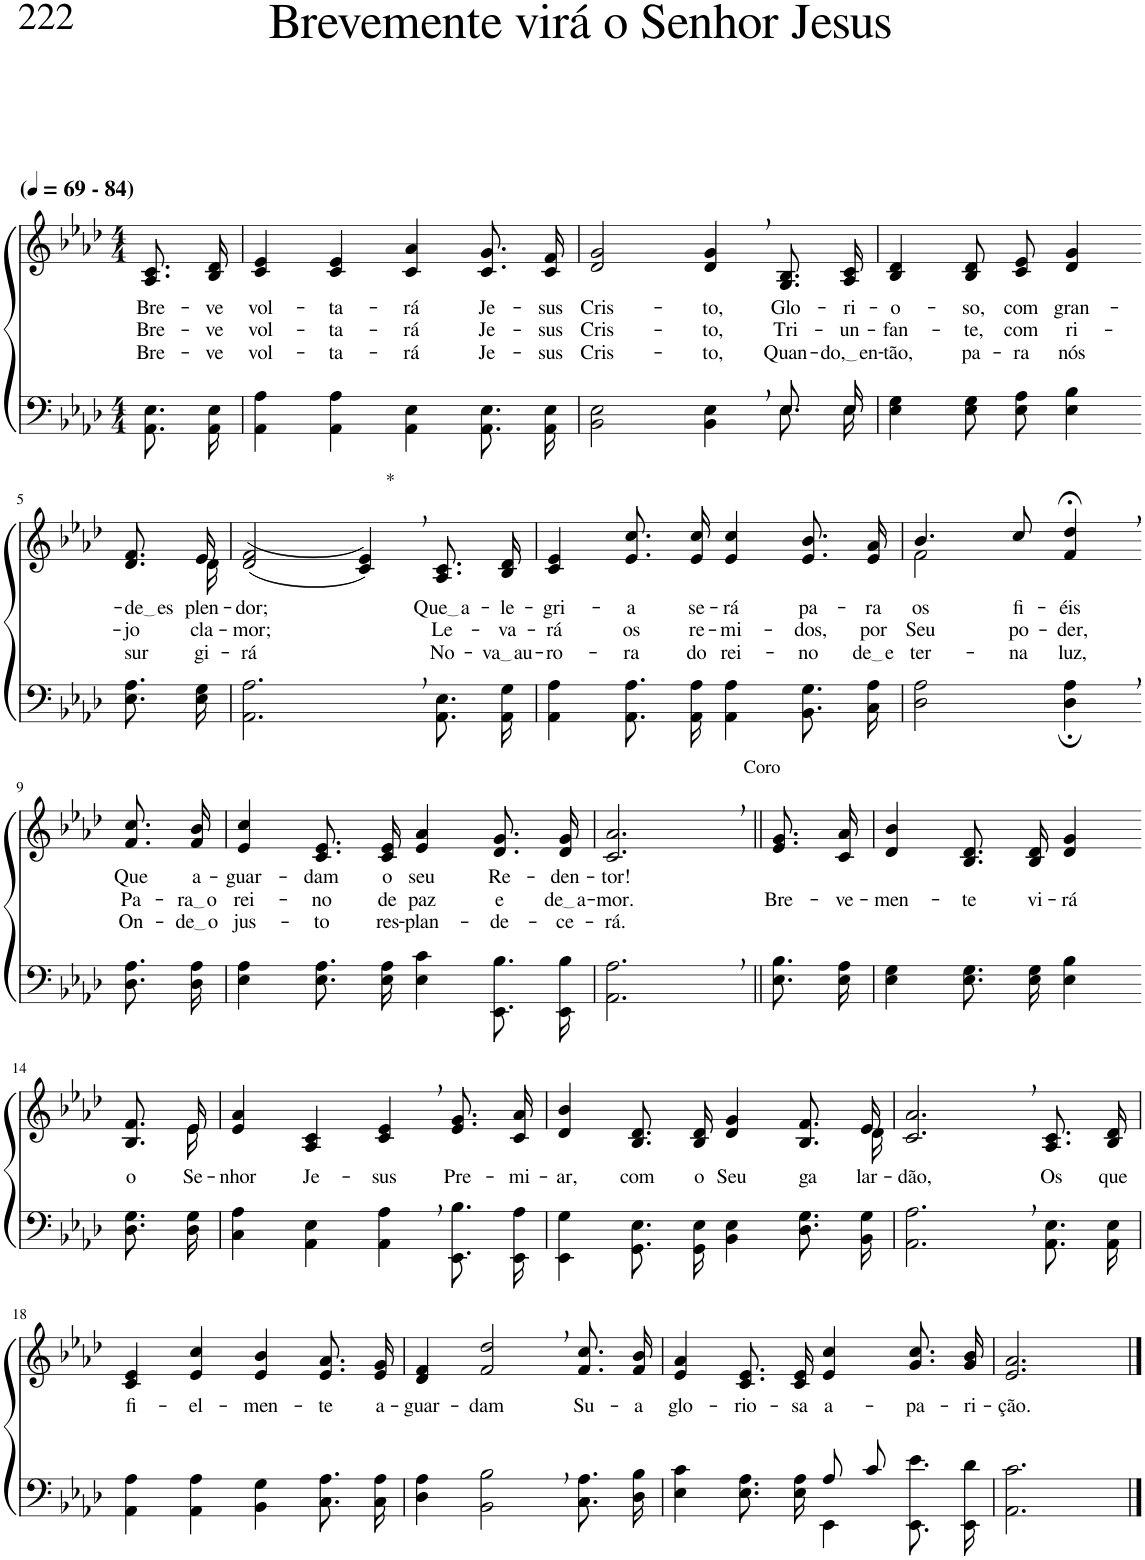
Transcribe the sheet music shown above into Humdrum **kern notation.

**kern	**kern	**text	**text	**text
*part2	*part1	*part1	*part1	*part1
*staff2	*staff1	*staff1	*staff1	*staff1
*I"Parte III e IV	*I"Parte I e II	*	*	*
*clefF4	*clefG2	*	*	*
*Trd-1c-2	*Trd-1c-2	*	*	*
*k[b-e-a-d-]	*k[b-e-a-d-]	*	*	*
*M4/4	*M4/4	*	*	*
*MM69	*MM69	*	*	*
=1	=1	=1	=1	=1
!	!LO:TX:a:B:t=(	!	!	!
!	!LO:TX:a:B:t=- 84)	!	!	!
!	!	!LO:LY:b	!LO:LY:b	!LO:LY:b
8.AA-/ 8.E-/L	8.A-/ 8.c/L	Bre-	Bre-	Bre-
!	!	!LO:LY:b	!LO:LY:b	!LO:LY:b
16AA-/ 16E-/Jk	16B-/ 16d-/Jk	-ve	-ve	-ve
=2	=2	=2	=2	=2
!	!	!LO:LY:b	!LO:LY:b	!LO:LY:b
4AA-\ 4A-\	4c/ 4e-/	vol-	vol-	vol-
!	!	!LO:LY:b	!LO:LY:b	!LO:LY:b
4AA-\ 4A-\	4c/ 4e-/	-ta-	-ta-	-ta-
!	!	!LO:LY:b	!LO:LY:b	!LO:LY:b
4AA-\ 4E-\	4c/ 4a-/	-rá	-rá	-rá
!	!	!LO:LY:b	!LO:LY:b	!LO:LY:b
8.AA-/ 8.E-/L	8.c/ 8.g/L	Je-	Je-	Je-
!	!	!LO:LY:b	!LO:LY:b	!LO:LY:b
16AA-/ 16E-/Jk	16c/ 16f/Jk	-sus	-sus	-sus
=3	=3	=3	=3	=3
*^	*	*	*	*
!	!	!	!LO:LY:b	!LO:LY:b	!LO:LY:b
2.ryy	2BB-\ 2E-\	2d-/ 2g/	Cris-	Cris-	Cris-
!	!	!	!LO:LY:b	!LO:LY:b	!LO:LY:b
.	4BB-\ 4E-\	4d-/, 4g/,	-to,	-to,	-to,
!	!	!	!LO:LY:b	!LO:LY:b	!LO:LY:b
8.E-/L	8.E-\L	8.G/ 8.B-/L	Glo-	Tri-	Quan-
!	!	!	!LO:LY:b	!LO:LY:b	!LO:LY:b
16E-/Jk	16E-\Jk	16A-/ 16c/Jk	-ri-	-un-	do, en
=4	=4	=4	=4	=4	=4
!	!	!	!LO:LY:b	!LO:LY:b	!LO:LY:b
*v	*v	*	*	*	*
4E-\ 4G\	4B-/ 4d-/	-o-	-fan-	-tão,
!	!	!LO:LY:b	!LO:LY:b	!LO:LY:b
8E-\ 8G\L	8B-/ 8d-/L	-so,	-te,	pa-
!	!	!LO:LY:b	!LO:LY:b	!LO:LY:b
8E-\ 8A-\J	8c/ 8e-/J	com	com	-ra
!	!	!LO:LY:b	!LO:LY:b	!LO:LY:b
4E-\ 4B-\	4d-/ 4g/	gran-	ri-	nós
!!LO:LB:g=z
=5-	=5-	=5-	=5-	=5-
!	!	!LO:LY:b	!LO:LY:b	!LO:LY:b
*	*^	*	*	*
8.E-\ 8.A-\L	8.d-/ 8.f/L	8.ryy	de es	-jo	sur-
!	!	!	!LO:LY:b	!LO:LY:b	!LO:LY:b
16E-\ 16G\Jk	16e-/Jk	16d-\	-plen-	cla-	-gi-
=6	=6	=6	=6	=6	=6
!	!	!	!LO:LY:b	!LO:LY:b	!LO:LY:b
*	*v	*v	*	*	*
2.AA-\, 2.A-\,	((2d-/ 2f/	-dor;	-mor;	-rá
!	!LO:TX:a:t=*	!	!	!
.	4c/, 4e-/,))	.	.	.
!	!	!LO:LY:b	!LO:LY:b	!LO:LY:b
8.AA-\ 8.E-\L	8.A-/ 8.c/L	Que a	Le-	No-
!	!	!LO:LY:b	!LO:LY:b	!LO:LY:b
16AA-\ 16G\Jk	16B-/ 16d-/Jk	-le-	-va-	va au
=7	=7	=7	=7	=7
!	!	!LO:LY:b	!LO:LY:b	!LO:LY:b
4AA-\ 4A-\	4c/ 4e-/	-gri-	-rá	-ro-
!	!	!LO:LY:b	!LO:LY:b	!LO:LY:b
8.AA-\ 8.A-\L	8.e-/ 8.cc/L	-a	os	-ra
!	!	!LO:LY:b	!LO:LY:b	!LO:LY:b
16AA-\ 16A-\Jk	16e-/ 16cc/Jk	se-	re-	do
!	!	!LO:LY:b	!LO:LY:b	!LO:LY:b
4AA-\ 4A-\	4e-/ 4cc/	-rá	-mi-	rei-
!	!	!LO:LY:b	!LO:LY:b	!LO:LY:b
8.BB-\ 8.G\L	8.e-/ 8.b-/L	pa-	-dos,	-no
!	!	!LO:LY:b	!LO:LY:b	!LO:LY:b
16C\ 16A-\Jk	16e-/ 16a-/Jk	-ra	por	de e
=8	=8	=8	=8	=8
*	*^	*	*	*
!	!	!	!LO:LY:b	!LO:LY:b	!LO:LY:b
2D-\ 2A-\	4.b-/	2f\	-os	Seu	-ter-
!	!	!	!LO:LY:b	!LO:LY:b	!LO:LY:b
.	8cc/	.	fi-	po-	-na
!	!	!	!LO:LY:b	!LO:LY:b	!LO:LY:b
4D-\;, 4A-\;,	4f/;<, 4dd-/;<,	4ryy	-éis	-der,	luz,
!!LO:LB:g=z
=9-	=9-	=9-	=9-	=9-	=9-
!	!	!	!LO:LY:b	!LO:LY:b	!LO:LY:b
*	*v	*v	*	*	*
8.D-\ 8.A-\L	8.f/ 8.cc/L	Que	Pa-	On-
!	!	!LO:LY:b	!LO:LY:b	!LO:LY:b
16D-\ 16A-\Jk	16f/ 16b-/Jk	a-	ra o	de o
=10	=10	=10	=10	=10
!	!	!LO:LY:b	!LO:LY:b	!LO:LY:b
4E-\ 4A-\	4e-/ 4cc/	-guar-	rei-	jus-
!	!	!LO:LY:b	!LO:LY:b	!LO:LY:b
8.E-\ 8.A-\L	8.c/ 8.e-/L	-dam	-no	-to
!	!	!LO:LY:b	!LO:LY:b	!LO:LY:b
16E-\ 16A-\Jk	16c/ 16e-/Jk	o	de	res-
!	!	!LO:LY:b	!LO:LY:b	!LO:LY:b
4E-\ 4c\	4e-/ 4a-/	seu	paz	-plan-
!	!	!LO:LY:b	!LO:LY:b	!LO:LY:b
8.EE-/ 8.B-/L	8.d-/ 8.g/L	Re-	e	-de-
!	!	!LO:LY:b	!LO:LY:b	!LO:LY:b
16EE-/ 16B-/Jk	16d-/ 16g/Jk	-den-	de a	-ce-
=11	=11	=11	=11	=11
!	!LO:TX:a:t=Coro	!	!	!
!	!	!LO:LY:b	!LO:LY:b	!LO:LY:b
2.AA-\, 2.A-\,	2.c/, 2.a-/,	-tor!	-mor.	-rá.
=12||	=12||	=12||	=12||	=12||
!	!	!	!LO:LY:b	!
8.E-\ 8.B-\L	8.e-/ 8.g/L	.	Bre-	.
!	!	!	!LO:LY:b	!
16E-\ 16A-\Jk	16c/ 16a-/Jk	.	-ve-	.
=13	=13	=13	=13	=13
!	!	!	!LO:LY:b	!
4E-\ 4G\	4d-/ 4b-/	.	-men-	.
!	!	!	!LO:LY:b	!
8.E-\ 8.G\L	8.B-/ 8.d-/L	.	-te	.
!	!	!	!LO:LY:b	!
16E-\ 16G\Jk	16B-/ 16d-/Jk	.	vi-	.
!	!	!	!LO:LY:b	!
4E-\ 4B-\	4d-/ 4g/	.	-rá	.
!!LO:LB:g=z
=14-	=14-	=14-	=14-	=14-
*	*^	*	*	*
!	!	!	!LO:LY:b	!	!
8.D-\ 8.G\L	8.ryy	8.B-/ 8.f/L	o	.	.
!	!	!	!LO:LY:b	!	!
16D-\ 16G\Jk	16e-\	16e-/Jk	Se-	.	.
=15	=15	=15	=15	=15	=15
!	!	!	!LO:LY:b	!	!
*	*v	*v	*	*	*
4C\ 4A-\	4e-/ 4a-/	-nhor	.	.
!	!	!LO:LY:b	!	!
4AA-\ 4E-\	4A-/ 4c/	Je-	.	.
!	!	!LO:LY:b	!	!
4AA-\, 4A-\,	4c/, 4e-/,	-sus	.	.
!	!	!LO:LY:b	!	!
8.EE-/ 8.B-/L	8.e-/ 8.g/L	Pre-	.	.
!	!	!LO:LY:b	!	!
16EE-/ 16A-/Jk	16c/ 16a-/Jk	-mi-	.	.
=16	=16	=16	=16	=16
!	!	!LO:LY:b	!	!
*	*^	*	*	*
4EE-\ 4G\	4d-/ 4b-/	2...ryy	-ar,	.	.
!	!	!	!LO:LY:b	!	!
8.GG/ 8.E-/L	8.B-/ 8.d-/L	.	com	.	.
!	!	!	!LO:LY:b	!	!
16GG/ 16E-/Jk	16B-/ 16d-/Jk	.	o	.	.
!	!	!	!LO:LY:b	!	!
4BB-\ 4E-\	4d-/ 4g/	.	Seu	.	.
!	!	!	!LO:LY:b	!	!
8.D-\ 8.G\L	8.B-/ 8.f/L	.	ga-	.	.
!	!	!	!LO:LY:b	!	!
16BB-\ 16G\Jk	16e-/Jk	16d-\	-lar-	.	.
=17	=17	=17	=17	=17	=17
!	!	!	!LO:LY:b	!	!
*	*v	*v	*	*	*
2.AA-\, 2.A-\,	2.c/, 2.a-/,	-dão,	.	.
!	!	!LO:LY:b	!	!
8.AA-/ 8.E-/L	8.A-/ 8.c/L	Os	.	.
!	!	!LO:LY:b	!	!
16AA-/ 16E-/Jk	16B-/ 16d-/Jk	que	.	.
!!LO:LB:g=z
=18	=18	=18	=18	=18
!	!	!LO:LY:b	!	!
4AA-\ 4A-\	4c/ 4e-/	fi-	.	.
!	!	!LO:LY:b	!	!
4AA-\ 4A-\	4e-/ 4cc/	-el-	.	.
!	!	!LO:LY:b	!	!
4BB-\ 4G\	4e-/ 4b-/	-men-	.	.
!	!	!LO:LY:b	!	!
8.C\ 8.A-\L	8.e-/ 8.a-/L	-te	.	.
!	!	!LO:LY:b	!	!
16C\ 16A-\Jk	16e-/ 16g/Jk	a-	.	.
=19	=19	=19	=19	=19
!	!	!LO:LY:b	!	!
4D-\ 4A-\	4d-/ 4f/	-guar-	.	.
!	!	!LO:LY:b	!	!
2BB-\, 2B-\,	2f/, 2dd-/,	-dam	.	.
!	!	!LO:LY:b	!	!
8.C\ 8.A-\L	8.f/ 8.cc/L	Su-	.	.
!	!	!LO:LY:b	!	!
16D-\ 16B-\Jk	16f/ 16b-/Jk	-a	.	.
=20	=20	=20	=20	=20
*^	*	*	*	*
!	!	!	!LO:LY:b	!	!
2ryy	4E-\ 4c\	4e-/ 4a-/	glo-	.	.
!	!	!	!LO:LY:b	!	!
.	8.E-\ 8.A-\L	8.c/ 8.e-/L	-rio-	.	.
!	!	!	!LO:LY:b	!	!
.	16E-\ 16A-\Jk	16c/ 16e-/Jk	-sa	.	.
!	!	!	!LO:LY:b	!	!
8A-/L	4EE-\	4e-/ 4cc/	a-	.	.
8c/J	.	.	.	.	.
!	!	!	!LO:LY:b	!	!
4ryy	8.EE-\ 8.e-\L	8.g/ 8.cc/L	-pa-	.	.
!	!	!	!LO:LY:b	!	!
.	16EE-\ 16d-\Jk	16g/ 16b-/Jk	-ri-	.	.
=21	=21	=21	=21	=21	=21
!	!	!	!LO:LY:b	!	!
*v	*v	*	*	*	*
2.AA-\ 2.c\	2.e-/ 2.a-/	-ção.	.	.
==	==	==	==	==
*-	*-	*-	*-	*-
